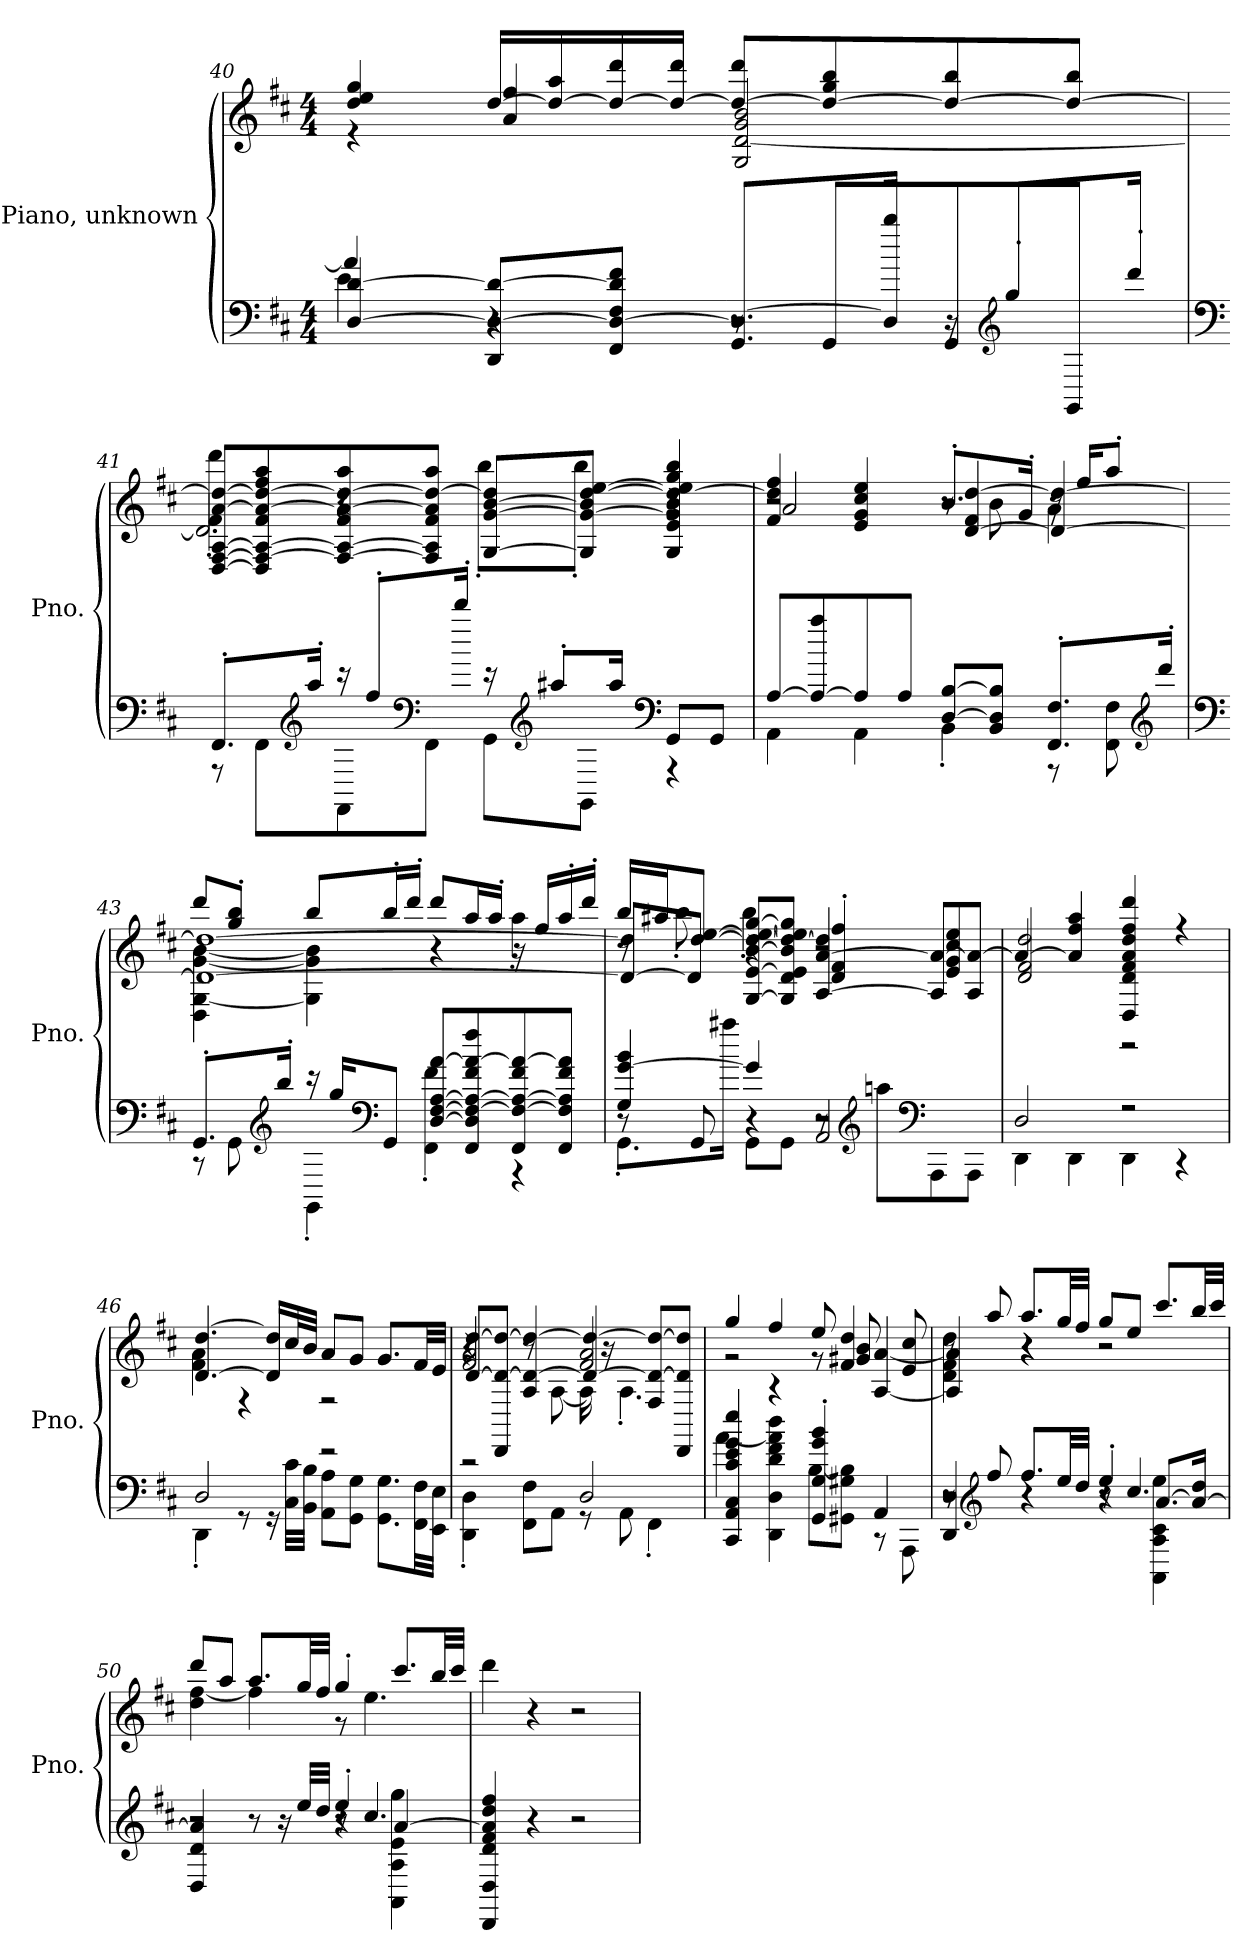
**kern	**kern
*part1	*part1
*staff2	*staff1
*I"Piano, unknown	*
*I'Pno.	*
!!LO:LB:g=z
*clefF4	*clefG2
*k[f#c#]	*k[f#c#]
*M4/4	*M4/4
=40	=40
*^	*^
*	*^	*	*
[4D/ [4d/	4e\	4a/]	4dd/ 4ee/ 4gg/	4r
8DD/ 8D/_ 8d/_L	4r	4r	[16dd/LL	4a/ 4ff#/
.	.	.	16dd/_ 16aa/	.
8FF#/ 8D/_ 8F#/ 8d/] 8f#/J	.	.	16dd/_ 16ddd/	.
.	.	.	16dd/_ 16ddd/JJ	.
8.GG/ 8.D/_L	2r	8r	8dd/_ 8ddd/L	2G/ [2d/ 2g/ 2b/
.	.	8GG/L	8dd/_ 8gg/ 8bb/	.
16D/] 16bb/Jk	.	.	.	.
16r	.	8GG/	8dd/_ 8bb/	.
*clefG2	*	*	*	*
8gg'/L	.	.	.	.
.	.	8GG/J	8dd/_ 8bb/J	.
16ddd'/Jk	.	.	.	.
*v	*v	*v	*	*
*	*v	*v
=41	=41
*clefF4	*
*^	*^
*	*	*	*^
8.FF#'/L	8r	[8D/ [8F#/ [8A/ [8a/ 8dd/_L	4f#\' 4ddd\'	2.d/]
.	8FF#\L	8D/] 8F#/_ 8A/_ 8f#/ 8a/_ 8dd/_ 8ff#/ 8aa/	.	.
*clefG2	*	*	*	*
16aa'/Jk	.	.	.	.
16r	8FF#\	8F#/_ 8A/_ 8f#/ 8a/_ 8dd/_ 8aa/	4r	.
8ff#'/L	.	.	.	.
*clefF4	*	*	*	*
.	8FF#\J	8F#/] 8A/] 8f#/ 8a/] 8dd/_ 8aa/J	.	.
16ddd'/Jk	.	.	.	.
16r	8GG\L	[8G/ [8g/ [8b/ 8dd/]L	8bb'\L	.
*clefG2	*	*	*	*
8aa#X'/L	.	.	.	.
.	8GG\J	8G/] 8g/_ 8b/] [8dd/ [8ee/J	8bb'\J	.
16aa#/Jk	.	.	.	.
*clefF4	*	*	*	*
8GG/L	4r	4G/ 4e/ 4g/] 4b/ 4dd/_ 4ee/] 4gg/ 4bb/	4r	4r
8GG/J	.	.	.	.
!!LO:LB:g=z	!!	!!
=42	=42	=42	=42	=42
[8A/L	4AA\	4f#/ 4dd/] 4ff#/	2r	2a/
8A/_ 8aa/	.	.	.	.
8A/]	4AA\	4e/ 4g/ 4cc#/ 4ee/	.	.
8A/J	.	.	.	.
[8D/ [8B/L	4BB'\	8.b'/L	8r	[4d/ 4f#/ [4dd/
8BB/ 8D/] 8B/]J	.	.	8b\	.
.	.	16g'/Jk	.	.
8.FF#/' 8.F#/'L	8r	16r	4a\	4d/_ 4dd/_
.	.	16ff#/KL	.	.
.	8FF#\ 8F#\	8aa'/J	.	.
*clefG2	*	*	*	*
16ddd'/Jk	.	.	.	.
=43	=43	=43	=43	=43
*clefF4	*	*	*	*
8.GG'/L	8r	8ddd/L	4D\ [4G\ [4g\ [4b\	1d_ 1dd_
.	8GG\	8gg/' 8bb/'J	.	.
*clefG2	*	*	*	*
16bb'/Jk	.	.	.	.
16r	4GG'\	8bb/L	4G\] 4g\] 4b\]	.
16gg/KL	.	.	.	.
*clefF4	*	*	*	*
8GG/J	.	16bb'/L	.	.
.	.	16ddd'/JJ	.	.
[8D/ [8F#/ [8A/ [8a/L	4FF#\' 4f#\'	8ddd/L	4r	.
8FF#/ 8D/] 8F#/_ 8A/_ 8f#/ 8a/_ 8ff#/	.	16aa/L	.	.
.	.	16aa'/JJ	.	.
8FF#/ 8F#/_ 8A/_ 8f#/ 8a/_	4r	16r	4aa'\	.
.	.	16ff#/LL	.	.
8FF#/ 8F#/] 8A/] 8f#/ 8a/]J	.	16aa'/	.	.
.	.	16ddd'/JJ	.	.
!!LO:LB:g=z	!!	!!
=44	=44	=44	=44	=44
*	*^	*	*	*
4G/ [4g/ 4b/	8.GG'\L	8r	16bb/LL	8r	8d/_ 8dd/]L
.	.	.	16aa#X/J	.	.
.	.	8GG/	[8dd/ [8ee/J	8bb'\	8d/J]
.	16aa#X\Jk	.	.	.	.
4g/]	8GG\L	4r	[8G/ [8e/ [8b/ 8dd/_ 8ee/_ [8gg/L	4bb'\	4r
.	8GG\J	.	8G/] 8d/ 8e/] 8b/] 8dd/_ 8ee/] 8gg/]J	.	.
2r	8r	2AA/	[4A/ [4a/ 4dd/]	2r	4d/' 4f#/' 4ff#/'
*clefG2	*	*	*	*	*
.	8aan\L	.	.	.	.
*clefF4	*	*	*	*	*
.	8AAA\	.	8A/] 8a/_L	.	4e/ 4g/ 4cc#/ 4ee/
.	8AAA\J	.	8A/ 8a/_J	.	.
*	*v	*v	*	*	*
*	*	*	*v	*v
=45	=45	=45	=45
2D/	4DD\	4a/_	2d/ 2f#/ 2dd/
.	4DD\	4a/] 4ff#/ 4aa/	.
2r	4DD\	4D/ 4d/ 4f#/ 4a/ 4dd/ 4ff#/ 4ddd/	2r
.	4r	4r	.
=46	=46	=46	=46
2D/	4DD'\	[4.d/ [4.dd/	4f#\ 4a\
.	8r	.	4r
.	16r	16d/] 16dd/]LL	.
.	32C#\ 32c#\LLL	32cc#/L	.
.	32BB\ 32B\JJJ	32b/JJJ	.
2r	8AA\ 8A\L	8a/L	2r
.	8GG\ 8G\J	8g/J	.
.	8.GG\ 8.G\L	8.g/L	.
.	32FF#\ 32F#\LL	32f#/LL	.
.	32EE\ 32E\JJJ	32e/JJJ	.
!!LO:PB:g=z
=47	=47	=47	=47
*	*	*	*^
2r	4DD\' 4D\'	2f#/ 2a/	4r	[8d/ [8dd/L
.	.	.	.	8DD/ 8d/_ 8dd/_J
.	8FF#\ 8F#\L	.	8r	4A/ 4d/_ 4dd/_
.	8AA\J	.	[8A\	.
2D/	8r	2f#/ 2a/	16A\]	4d/_ 4dd/_
.	.	.	16r	.
.	8AA\	.	4.A'\	.
.	4FF#'\	.	.	8F#/ 8d/_ 8dd/_L
.	.	.	.	8DD/ 8d/] 8dd/]J
*	*	*	*v	*v
=48	=48	=48	=48
4CC#/ 4AA/ 4C#/ 4c#/ 4e/ 4g/ 4ee/	[4a\	4gg/	2r
4r	4DD\ 4D\ 4d\ 4f#\ 4a\] 4dd\	4ff#/	.
4GG/' 4G/' 4g/' 4b/'	[8B\L	8ee/	8r
.	8GG#X\ 8G#X\ 8B\]J	4f#/ 4dd/	8g#X/ 8b/
4AA/	8r	.	[4A/ [4a/
.	8AAA\	8e/ 8cc#/	.
=49	=49	=49	=49
*	*^	*	*^
8r	2r	4DD/ 4D/	8r	4d\ 4f#\ 4dd\	4A/] 4a/]
*clefG2	*	*	*	*	*
8ff#/	.	.	8aa/	.	.
8.ff#/L	.	4r	8.aa/L	4r	4r
32ee/LL	.	.	32gg/LL	.	.
32dd/JJJ	.	.	32ff#/JJJ	.	.
4ee'/	4r	8r	8gg/L	2r	2r
.	.	4.cc#/	8ee/J	.	.
[8.a/L	4AA\ 4A\ 4c#\ 4ee\	.	8.ccc#/L	.	.
16a/_ 16dd/Jk	.	.	32bb/LL	.	.
.	.	.	32ccc#/JJJ	.	.
*	*	*	*	*v	*v
!!LO:LB:g=z
=50	=50	=50	=50	=50
4D/ 4d/ 4a/]	2r	2r	8ddd/L	4dd\ [4ff#\
.	.	.	8aa/J	.
8r	.	.	8.aa/L	4ff#\]
16r	.	.	.	.
32ee/LLL	.	.	32gg/LL	.
32dd/JJJ	.	.	32ff#/JJJ	.
4ee'/	4r	8r	4gg'/	8r
.	.	4.cc#/	.	4.ee\
[4a/	4AA\ 4A\ 4e\ 4gg\	.	8.ccc#/L	.
.	.	.	32bb/LL	.
.	.	.	32ccc#/JJJ	.
*v	*v	*v	*	*
*	*v	*v
=51	=51
4DD/ 4D/ 4d/ 4f#/ 4a/] 4dd/ 4ff#/	4ddd\
4r	4r
2r	2r
=	=
*-	*-
